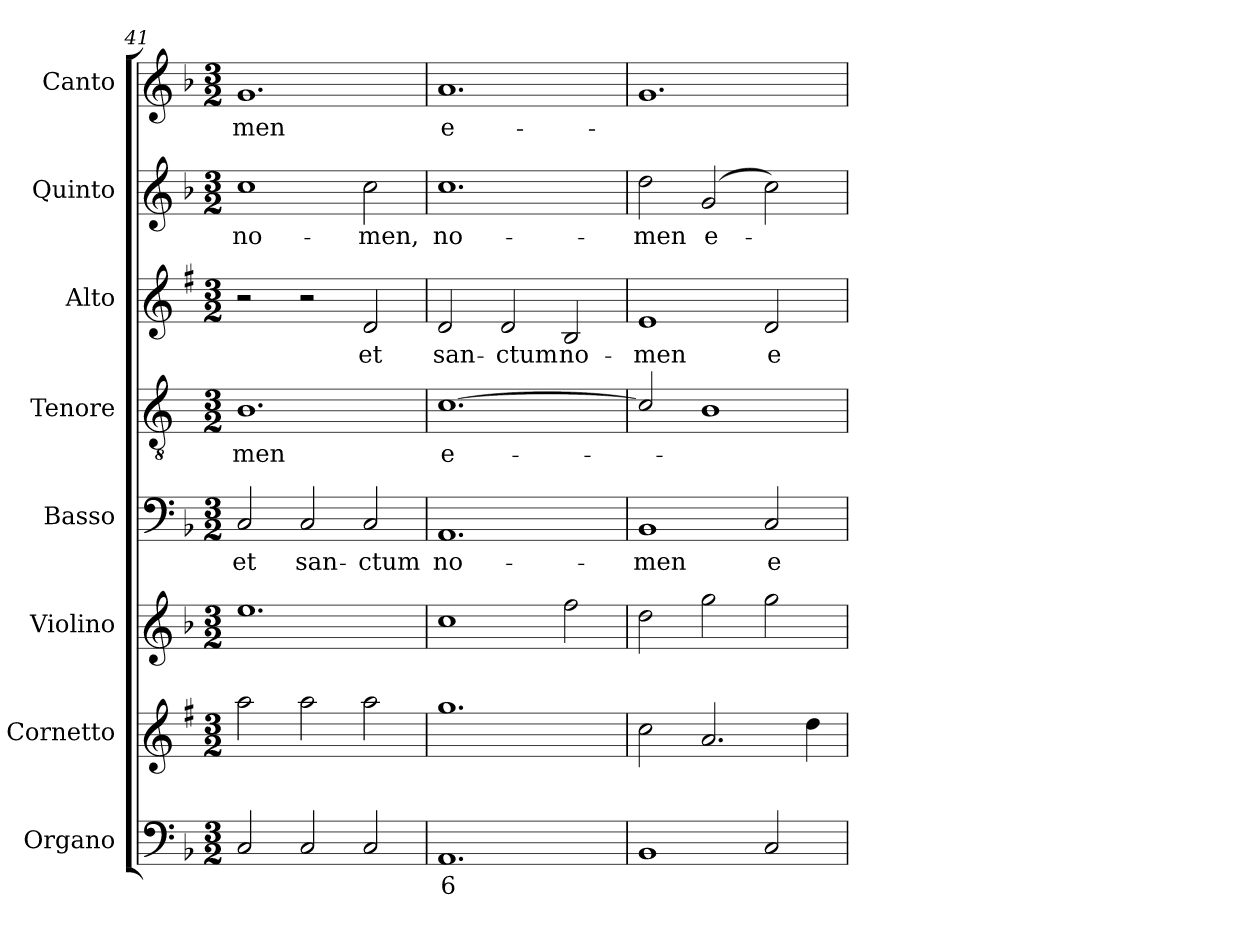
**kern	**text	**kern	**kern	**kern	**text	**kern	**text	**kern	**text	**kern	**text	**kern	**text
*part8	*part8	*part7	*part6	*part5	*part5	*part4	*part4	*part3	*part3	*part2	*part2	*part1	*part1
*staff8	*staff8	*staff7	*staff6	*staff5	*staff5	*staff4	*staff4	*staff3	*staff3	*staff2	*staff2	*staff1	*staff1
*I"Organo	*	*I"Cornetto	*I"Violino	*I"Basso	*	*I"Tenore	*	*I"Alto	*	*I"Quinto	*	*I"Canto	*
*I'Or	*	*I'Cto.	*I'Vln.	*I'B	*	*I'T	*	*I'A	*	*	*	*I'C	*
*clefF4	*	*clefG2	*clefG2	*clefF4	*	*clefGv2	*	*clefG2	*	*clefG2	*	*clefG2	*
*	*	*ITrd1c2	*	*	*	*ITrd4c7	*	*ITrd1c2	*	*	*	*	*
*k[b-]	*	*k[b-]	*k[b-]	*k[b-]	*	*k[b-]	*	*k[b-]	*	*k[b-]	*	*k[b-]	*
*F:	*	*F:	*F:	*F:	*	*F:	*	*F:	*	*F:	*	*F:	*
*M3/2	*	*M3/2	*M3/2	*M3/2	*	*M3/2	*	*M3/2	*	*M3/2	*	*M3/2	*
=41	=41	=41	=41	=41	=41	=41	=41	=41	=41	=41	=41	=41	=41
!	!	!	!	!	!LO:LY:b	!	!LO:LY:b	!	!	!	!LO:LY:b	!	!LO:LY:b
2C/	.	2gg\	1.ee	2C/	et	1.E	-men	2r	.	1cc	no-	1.g	-men
!	!	!	!	!	!LO:LY:b	!	!	!	!	!	!	!	!
2C/	.	2gg\	.	2C/	san-	.	.	2r	.	.	.	.	.
!	!	!	!	!	!LO:LY:b	!	!	!	!LO:LY:b	!	!LO:LY:b	!	!
2C/	.	2gg\	.	2C/	-ctum	.	.	2c/	et	2cc\	-men,	.	.
=42	=42	=42	=42	=42	=42	=42	=42	=42	=42	=42	=42	=42	=42
!	!LO:LY:b	!	!	!	!LO:LY:b	!	!LO:LY:b	!	!LO:LY:b	!	!LO:LY:b	!	!LO:LY:b
1.AA	6	1.ff	1cc	1.AA	no-	[1.F	e-	2c/	san-	1.cc	no-	1.a	e-
!	!	!	!	!	!	!	!	!	!LO:LY:b	!	!	!	!
.	.	.	.	.	.	.	.	2c/	-ctum	.	.	.	.
!	!	!	!	!	!	!	!	!	!LO:LY:b	!	!	!	!
.	.	.	2ff\	.	.	.	.	2A/	no-	.	.	.	.
=43	=43	=43	=43	=43	=43	=43	=43	=43	=43	=43	=43	=43	=43
!	!	!	!	!	!LO:LY:b	!	!	!	!LO:LY:b	!	!LO:LY:b	!	!
1BB-	.	2b-\	2dd\	1BB-	-men	2F/]	.	1d	-men	2dd\	-men	1.g	.
!	!	!	!	!	!	!	!	!	!	!	!LO:LY:b	!	!
.	.	2.g/	2gg\	.	.	1E	.	.	.	(>2g/	e-	.	.
!	!	!	!	!	!LO:LY:b	!	!	!	!LO:LY:b	!	!	!	!
2C/	.	.	2gg\	2C/	e-	.	.	2c/	e-	2cc\)	.	.	.
.	.	4cc\	.	.	.	.	.	.	.	.	.	.	.
=	=	=	=	=	=	=	=	=	=	=	=	=	=
*-	*-	*-	*-	*-	*-	*-	*-	*-	*-	*-	*-	*-	*-
